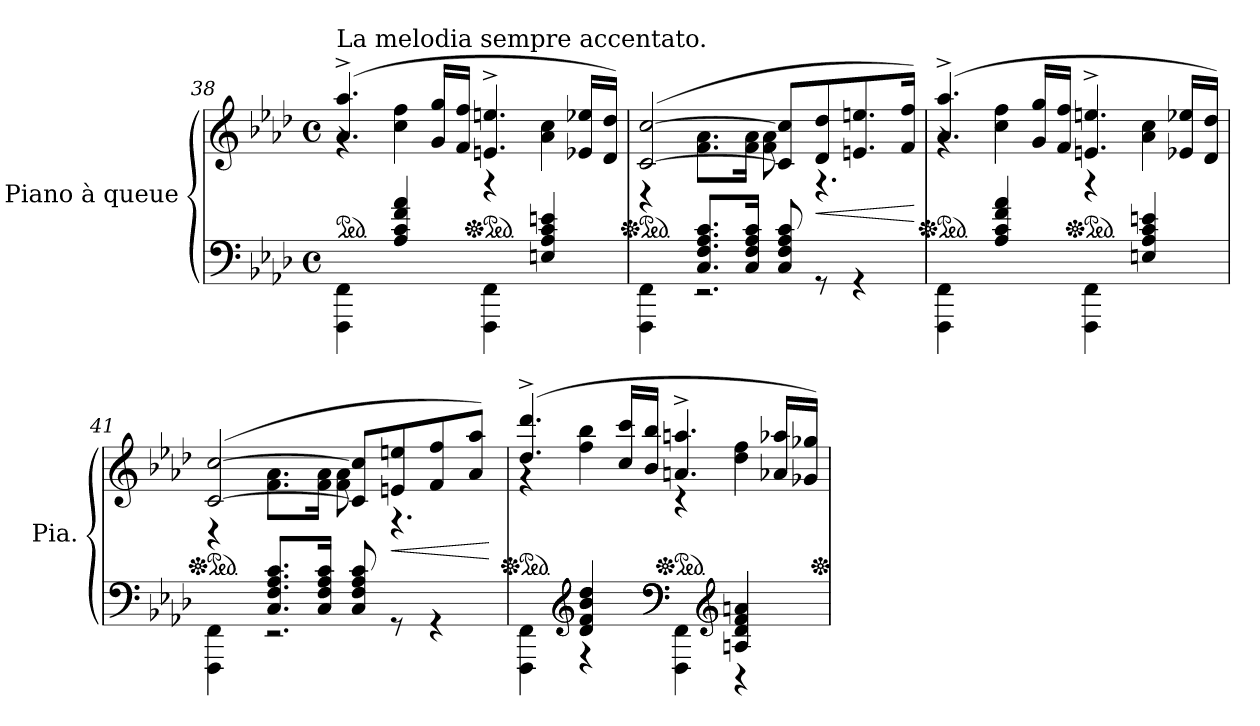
**kern	**kern	**dynam
*part1	*part1	*part1
*staff2	*staff1	*staff1/2
*I"Piano à queue	*	*
*I'Pia.	*	*
*clefF4	*clefG2	*
*k[b-e-a-d-]	*k[b-e-a-d-]	*
*M4/4	*M4/4	*
*met(c)	*met(c)	*
*MM65	*MM65	*
=38	=38	=38
*^	*	*
*	*	*ped	*
*	*	*^	*
!	!	!LO:TX:a:t=La melodia sempre accentato.	!	!
4ryy	4FFF\ 4FF\	(4.a-/^ 4.aa-/^	4rg	.
4A-/ 4c/ 4f/ 4a-/	4ryy	.	4cc\ 4ff\	.
.	.	16g/ 16gg/LL	.	.
.	.	16f/ 16ff/JJ	.	.
*	*	*Xped	*	*
*	*	*ped	*	*
4ryy	4FFF\ 4FF\	4.en/^ 4.een/^	4r	.
4En/ 4A-/ 4c/ 4en/	4ryy	.	4a-\ 4cc\	.
.	.	16e-X/ 16ee-X/LL	.	.
.	.	16d-/ 16dd-/JJ)	.	.
=39	=39	=39	=39	=39
*	*	*Xped	*	*
*	*	*ped	*	*
4ryy	4FFF\ 4FF\	([2c/ [2cc/	4r	.
8.C/ 8.F/ 8.A-/ 8.c/L	2.r	.	8.f\ 8.a-\L	.
16C/ 16F/ 16A-/ 16c/Jk	.	.	16f\ 16a-\Jk	.
8C/ 8F/ 8A-/ 8c/	.	8c/] 8cc/]L	8f\ 8a-\	.
!	!	!	!	!LO:HP:b
8rGG	.	8d-/ 8dd-/	4.r	<
4rGG	.	8.en/ 8.een/	.	.
.	.	16f/ 16ff/Jk)	.	.
*v	*v	*	*	*
*	*v	*v	*
.	.	[
!!LO:LB:g=z
=40	=40	=40
*^	*	*
*	*	*Xped	*
*	*	*ped	*
*	*	*^	*
4ryy	4FFF\ 4FF\	(4.a-/^ 4.aa-/^	4rg	.
4A-/ 4c/ 4f/ 4a-/	4ryy	.	4cc\ 4ff\	.
.	.	16g/ 16gg/LL	.	.
.	.	16f/ 16ff/JJ	.	.
*	*	*Xped	*	*
*	*	*ped	*	*
4ryy	4FFF\ 4FF\	4.en/^ 4.een/^	4r	.
4En/ 4A-/ 4c/ 4en/	4ryy	.	4a-\ 4cc\	.
.	.	16e-X/ 16ee-X/LL	.	.
.	.	16d-/ 16dd-/JJ)	.	.
=41	=41	=41	=41	=41
*	*	*Xped	*	*
*	*	*ped	*	*
4ryy	4FFF\ 4FF\	([2c/ [2cc/	4r	.
8.C/ 8.F/ 8.A-/ 8.c/L	2.r	.	8.f\ 8.a-\L	.
16C/ 16F/ 16A-/ 16c/Jk	.	.	16f\ 16a-\Jk	.
8C/ 8F/ 8A-/ 8c/	.	8c/] 8cc/]L	8f\ 8a-\	.
!	!	!	!	!LO:HP:b
8rGG	.	8en/ 8een/	4.r	<
4rGG	.	8f/ 8ff/	.	.
.	.	8a-/ 8aa-/J)	.	.
*v	*v	*	*	*
*	*v	*v	*
.	.	[
=42	=42	=42
*^	*	*
*	*	*Xped	*
*	*	*ped	*
*	*	*^	*
4ryy	4FFF\ 4FF\	(4.dd-/^ 4.ddd-/^	4rg	.
*clefG2	*	*	*	*
4d-/ 4f/ 4b-/ 4dd-/	4r	.	4ff\ 4bb-\	.
.	.	16cc/ 16ccc/LL	.	.
.	.	16b-/ 16bb-/JJ	.	.
*clefF4	*	*	*	*
*	*	*Xped	*	*
*	*	*ped	*	*
4ryy	4FFF\ 4FF\	4.an/^ 4.aan/^	4r	.
*clefG2	*	*	*	*
4An/ 4d-/ 4f/ 4an/	4r	.	4dd-\ 4ff\	.
.	.	16a-X/ 16aa-X/LL	.	.
.	.	16g-X/ 16gg-X/JJ)	.	.
*v	*v	*	*	*
*	*v	*v	*
*	*Xped	*
=	=	=
*-	*-	*-
